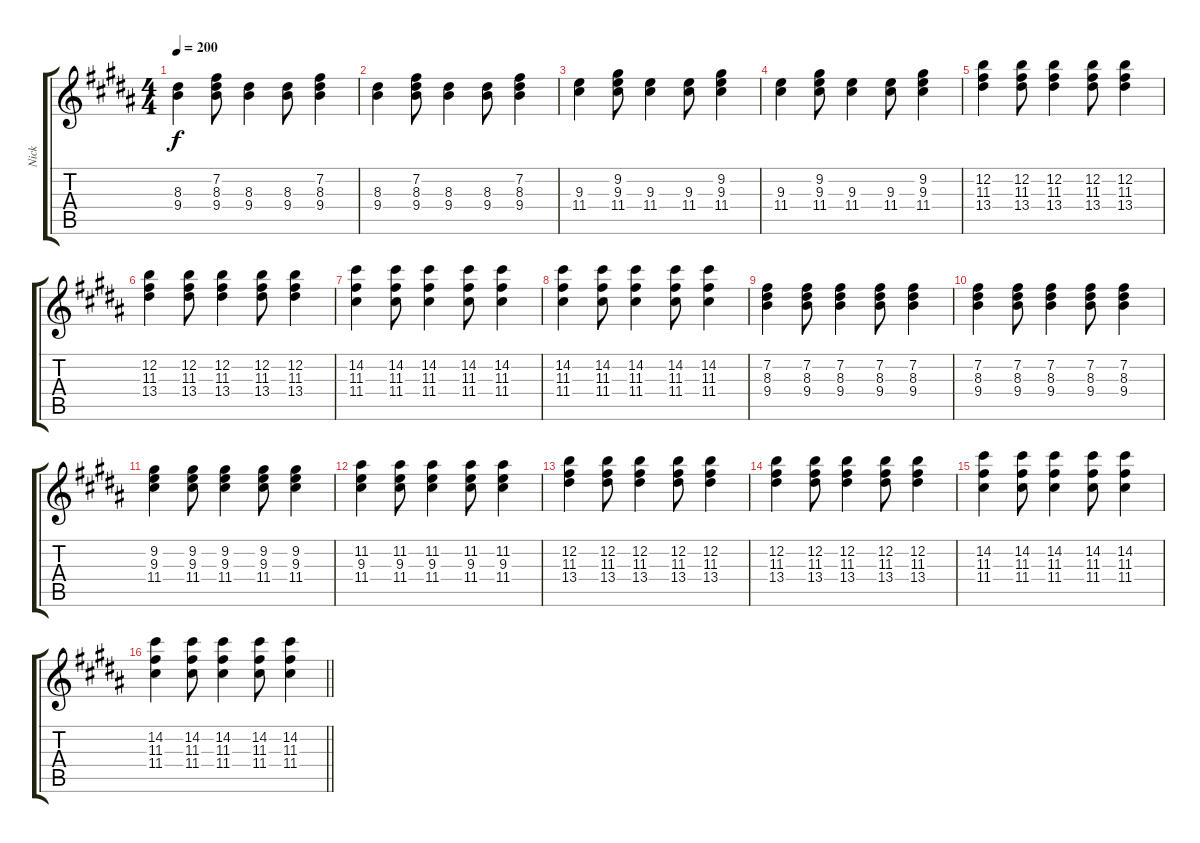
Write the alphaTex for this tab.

\track ("Nick" "Nick") {instrument distortionguitar}
\staff {score tabs}
\tuning (E4 B3 G3 D3 A2 E2) {hide}
\ts (4 4)
\section ("" "")
\tempo 200
\clef g2
\ks b
(8.3 9.4).4{dy f} (7.2 8.3 9.4).8 (8.3 9.4).4 (8.3 9.4).8 (7.2 8.3 9.4).4 |
(8.3 9.4).4 (7.2 8.3 9.4).8 (8.3 9.4).4 (8.3 9.4).8 (7.2 8.3 9.4).4 |
(9.3 11.4).4 (9.2 9.3 11.4).8 (9.3 11.4).4 (9.3 11.4).8 (9.2 9.3 11.4).4 |
(9.3 11.4).4 (9.2 9.3 11.4).8 (9.3 11.4).4 (9.3 11.4).8 (9.2 9.3 11.4).4 |
(12.2 11.3 13.4).4 (12.2 11.3 13.4).8 (12.2 11.3 13.4).4 (12.2 11.3 13.4).8 (12.2 11.3 13.4).4 |
(12.2 11.3 13.4).4 (12.2 11.3 13.4).8 (12.2 11.3 13.4).4 (12.2 11.3 13.4).8 (12.2 11.3 13.4).4 |
(14.2 11.3 11.4).4 (14.2 11.3 11.4).8 (14.2 11.3 11.4).4 (14.2 11.3 11.4).8 (14.2 11.3 11.4).4 |
(14.2 11.3 11.4).4 (14.2 11.3 11.4).8 (14.2 11.3 11.4).4 (14.2 11.3 11.4).8 (14.2 11.3 11.4).4 |
(7.2 8.3 9.4).4 (7.2 8.3 9.4).8 (7.2 8.3 9.4).4 (7.2 8.3 9.4).8 (7.2 8.3 9.4).4 |
(7.2 8.3 9.4).4 (7.2 8.3 9.4).8 (7.2 8.3 9.4).4 (7.2 8.3 9.4).8 (7.2 8.3 9.4).4 |
(9.2 9.3 11.4).4 (9.2 9.3 11.4).8 (9.2 9.3 11.4).4 (9.2 9.3 11.4).8 (9.2 9.3 11.4).4 |
(11.2 9.3 11.4).4 (11.2 9.3 11.4).8 (11.2 9.3 11.4).4 (11.2 9.3 11.4).8 (11.2 9.3 11.4).4 |
(12.2 11.3 13.4).4 (12.2 11.3 13.4).8 (12.2 11.3 13.4).4 (12.2 11.3 13.4).8 (12.2 11.3 13.4).4 |
(12.2 11.3 13.4).4 (12.2 11.3 13.4).8 (12.2 11.3 13.4).4 (12.2 11.3 13.4).8 (12.2 11.3 13.4).4 |
(14.2 11.3 11.4).4 (14.2 11.3 11.4).8 (14.2 11.3 11.4).4 (14.2 11.3 11.4).8 (14.2 11.3 11.4).4 |
\barLineRight lightlight
(14.2 11.3 11.4).4 (14.2 11.3 11.4).8 (14.2 11.3 11.4).4 (14.2 11.3 11.4).8 (14.2 11.3 11.4).4
